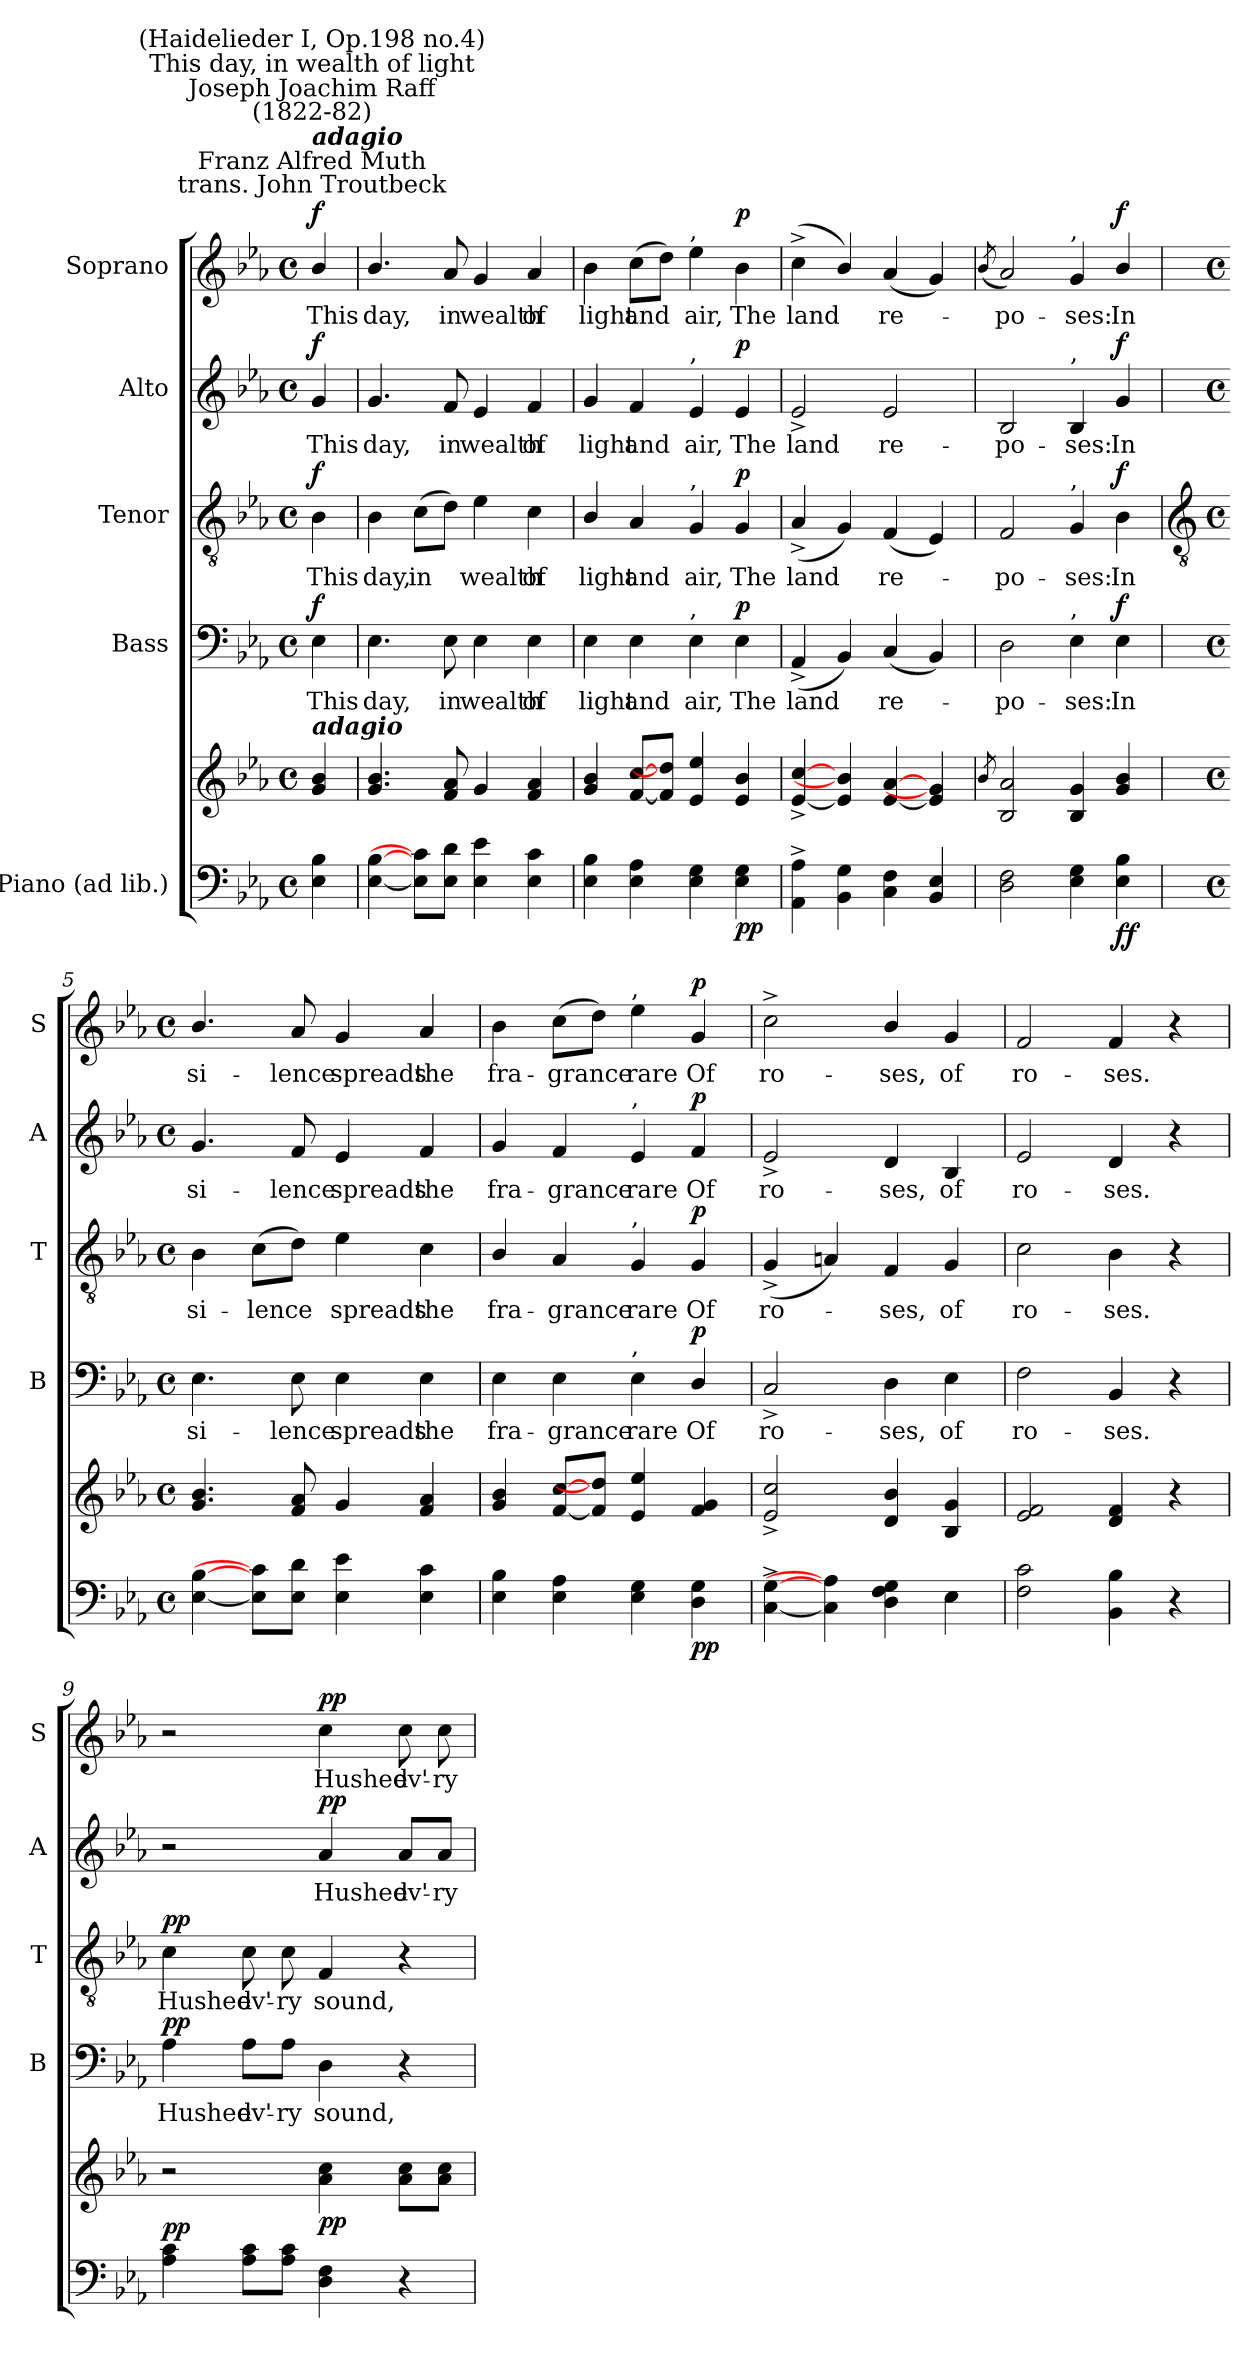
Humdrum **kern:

**kern	**kern	**dynam	**kern	**text	**dynam	**kern	**text	**dynam	**kern	**text	**dynam	**kern	**text	**dynam
*part5	*part5	*part5	*part4	*part4	*part4	*part3	*part3	*part3	*part2	*part2	*part2	*part1	*part1	*part1
*staff6	*staff5	*staff5/6	*staff4	*staff4	*staff4	*staff3	*staff3	*staff3	*staff2	*staff2	*staff2	*staff1	*staff1	*staff1
*I"Piano (ad lib.)	*	*	*I"Bass	*	*	*I"Tenor	*	*	*I"Alto	*	*	*I"Soprano	*	*
*	*	*	*I'B	*	*	*I'T	*	*	*I'A	*	*	*I'S	*	*
*clefF4	*clefG2	*	*clefF4	*	*	*clefGv2	*	*	*clefG2	*	*	*clefG2	*	*
*k[b-e-a-]	*k[b-e-a-]	*	*k[b-e-a-]	*	*	*k[b-e-a-]	*	*	*k[b-e-a-]	*	*	*k[b-e-a-]	*	*
*E-:	*E-:	*	*E-:	*	*	*E-:	*	*	*E-:	*	*	*E-:	*	*
*M4/4	*M4/4	*	*M4/4	*	*	*M4/4	*	*	*M4/4	*	*	*M4/4	*	*
*met(c)	*met(c)	*	*met(c)	*	*	*met(c)	*	*	*met(c)	*	*	*met(c)	*	*
*MM116	*MM116	*	*MM116	*	*	*MM116	*	*	*MM116	*	*	*MM116	*	*
=	=	=	=	=	=	=	=	=	=	=	=	=	=	=
!	!	!	!	!	!	!	!	!	!	!	!	!LO:TX:a:cj:t=Franz Alfred Muth\ntrans. John Troutbeck	!	!
!	!	!	!	!	!	!	!	!	!	!	!	!LO:TX:a:Bi:t=adagio	!	!
!	!	!	!	!	!	!	!	!	!	!	!	!LO:TX:a:cj:t=Joseph Joachim Raff\n(1822-82)	!	!
!	!	!	!	!	!	!	!	!	!	!	!	!LO:TX:a:cj:t=This day, in wealth of light	!	!
!	!	!	!	!	!	!	!	!	!	!	!	!LO:TX:a:cj:t=(Haidelieder I, Op.198 no.4)	!	!
!	!LO:TX:a:Bi:t=adagio	!	!	!	!	!	!	!	!	!	!	!	!	!
!	!	!LO:DY:b=2	!	!LO:LY:b	!	!	!LO:LY:b	!	!	!LO:LY:b	!	!	!LO:LY:b	!
!	!	!LO:DY:n=1:b=2	!	!	!	!	!	!	!	!	!	!	!	!
!	!	!LO:DY:n=2:b	!	!	!LO:DY:b	!	!	!LO:DY:b	!	!	!LO:DY:b	!	!	!LO:DY:b
4E-\ 4B-\	4g/ 4b-/	mf f f	4E-	This	f	4B-	This	f	4g	This	f	4b-/	This	f
=1	=1	=1	=1	=1	=1	=1	=1	=1	=1	=1	=1	=1	=1	=1
!	!	!	!	!LO:LY:b	!	!	!LO:LY:b	!	!	!LO:LY:b	!	!	!LO:LY:b	!
[4E- [4B-	4.g/ 4.b-/	.	4.E-	day,	.	4B-	day,	.	4.g	day,	.	4.b-/	day,	.
!	!	!	!	!	!	!	!LO:LY:b	!	!	!	!	!	!	!
8E-] 8c]L	.	.	.	.	.	(>8cL	in	.	.	.	.	.	.	.
!	!	!	!	!LO:LY:b	!	!	!	!	!	!LO:LY:b	!	!	!LO:LY:b	!
8E- 8dJ	8f 8a-	.	8E-	in	.	8dJ)	.	.	8f	in	.	8a-	in	.
!	!	!	!	!LO:LY:b	!	!	!LO:LY:b	!	!	!LO:LY:b	!	!	!LO:LY:b	!
4E- 4e-	4g	.	4E-	wealth	.	4e-	wealth	.	4e-	wealth	.	4g	wealth	.
!	!	!	!	!LO:LY:b	!	!	!LO:LY:b	!	!	!LO:LY:b	!	!	!LO:LY:b	!
4E- 4c	4f 4a-	.	4E-	of	.	4c	of	.	4f	of	.	4a-	of	.
=2	=2	=2	=2	=2	=2	=2	=2	=2	=2	=2	=2	=2	=2	=2
!	!	!	!	!LO:LY:b	!	!	!LO:LY:b	!	!	!LO:LY:b	!	!	!LO:LY:b	!
4E- 4B-	4g 4b-	.	4E-	light	.	4B-/	light	.	4g	light	.	4b-	light	.
!	!	!	!	!LO:LY:b	!	!	!LO:LY:b	!	!	!LO:LY:b	!	!	!LO:LY:b	!
4E- 4A-	[8f [8ccL	.	4E-	and	.	4A-	and	.	4f	and	.	(>8ccL	and	.
.	8f] 8dd]J	.	.	.	.	.	.	.	.	.	.	8ddJ)	.	.
!	!	!	!	!	!	!	!	!	!	!	!	!LO:TX:a:t=,	!	!
!	!	!	!	!	!	!	!	!	!LO:TX:a:t=,	!	!	!	!	!
!	!	!	!	!	!	!LO:TX:a:t=,	!	!	!	!	!	!	!	!
!	!	!	!LO:TX:a:t=,	!	!	!	!	!	!	!	!	!	!	!
!	!	!	!	!LO:LY:b	!	!	!LO:LY:b	!	!	!LO:LY:b	!	!	!LO:LY:b	!
4E- 4G	4e- 4ee-	.	4E-	air,	.	4G	air,	.	4e-	air,	.	4ee-	air,	.
!	!	!LO:DY:b=2	!	!LO:LY:b	!	!	!LO:LY:b	!	!	!LO:LY:b	!	!	!LO:LY:b	!
!	!	!LO:DY:n=1:b	!	!	!LO:DY:b	!	!	!LO:DY:b	!	!	!LO:DY:b	!	!	!LO:DY:b
4E- 4G	4e- 4b-	p p	4E-	The	p	4G	The	p	4e-	The	p	4b-	The	p
=3	=3	=3	=3	=3	=3	=3	=3	=3	=3	=3	=3	=3	=3	=3
!	!	!	!	!LO:LY:b	!	!	!LO:LY:b	!	!	!LO:LY:b	!	!	!LO:LY:b	!
4AA-^ 4A-^	[4e-^ [4cc^	.	(<4AA-^	land	.	(<4A-^	land	.	2e-^	land	.	(<4cc^	land	.
4BB- 4G	4e-/] 4b-/]	.	4BB-)	.	.	4G)	.	.	.	.	.	4b-/)	.	.
!	!	!	!	!LO:LY:b	!	!	!LO:LY:b	!	!	!LO:LY:b	!	!	!LO:LY:b	!
4C 4F	[4e- [4a-	.	(<4C	re-	.	(<4F	re-	.	2e-	re-	.	(<4a-	re-	.
4BB- 4E-	4e-] 4g]	.	4BB-)	.	.	4E-)	.	.	.	.	.	4g)	.	.
=4	=4	=4	=4	=4	=4	=4	=4	=4	=4	=4	=4	=4	=4	=4
.	8qb-/	.	.	.	.	.	.	.	.	.	.	(<8qb-/	.	.
!	!	!	!	!LO:LY:b	!	!	!LO:LY:b	!	!	!LO:LY:b	!	!	!LO:LY:b	!
2D 2F	2B- 2a-	.	2D	po-	.	2F	po-	.	2B-	-po-	.	2a-)	po-	.
!	!	!	!	!	!	!	!	!	!	!	!	!LO:TX:a:t=,	!	!
!	!	!	!	!	!	!	!	!	!LO:TX:a:t=,	!	!	!	!	!
!	!	!	!	!	!	!LO:TX:a:t=,	!	!	!	!	!	!	!	!
!	!	!	!LO:TX:a:t=,	!	!	!	!	!	!	!	!	!	!	!
!	!	!	!	!LO:LY:b	!	!	!LO:LY:b	!	!	!LO:LY:b	!	!	!LO:LY:b	!
4E- 4G	4B- 4g	.	4E-	-ses:	.	4G	-ses:	.	4B-	-ses:	.	4g	-ses:	.
!	!	!LO:DY:b=2	!	!LO:LY:b	!	!	!LO:LY:b	!	!	!LO:LY:b	!	!	!LO:LY:b	!
!	!	!LO:DY:n=1:b	!	!	!LO:DY:b	!	!	!LO:DY:b	!	!	!LO:DY:b	!	!	!LO:DY:b
4E- 4B-	4g/ 4b-/	f f	4E-	In	f	4B-	In	f	4g	In	f	4b-/	In	f
!!LO:LB:g=z
=5	=5	=5	=5	=5	=5	=5	=5	=5	=5	=5	=5	=5	=5	=5
*	*	*	*	*	*	*clefGv2	*	*	*	*	*	*	*	*
*M4/4	*M4/4	*	*M4/4	*	*	*M4/4	*	*	*M4/4	*	*	*M4/4	*	*
*met(c)	*met(c)	*	*met(c)	*	*	*met(c)	*	*	*met(c)	*	*	*met(c)	*	*
!	!	!	!	!LO:LY:b	!	!	!LO:LY:b	!	!	!LO:LY:b	!	!	!LO:LY:b	!
[4E- [4B-	4.g/ 4.b-/	.	4.E-	si-	.	4B-	si-	.	4.g	si-	.	4.b-/	si-	.
!	!	!	!	!	!	!	!LO:LY:b	!	!	!	!	!	!	!
8E-] 8c]L	.	.	.	.	.	(>8cL	-lence	.	.	.	.	.	.	.
!	!	!	!	!LO:LY:b	!	!	!	!	!	!LO:LY:b	!	!	!LO:LY:b	!
8E- 8dJ	8f 8a-	.	8E-	-lence	.	8dJ)	.	.	8f	-lence	.	8a-	-lence	.
!	!	!	!	!LO:LY:b	!	!	!LO:LY:b	!	!	!LO:LY:b	!	!	!LO:LY:b	!
4E- 4e-	4g	.	4E-	spreads	.	4e-	spreads	.	4e-	spreads	.	4g	spreads	.
!	!	!	!	!LO:LY:b	!	!	!LO:LY:b	!	!	!LO:LY:b	!	!	!LO:LY:b	!
4E- 4c	4f 4a-	.	4E-	the	.	4c	the	.	4f	the	.	4a-	the	.
=6	=6	=6	=6	=6	=6	=6	=6	=6	=6	=6	=6	=6	=6	=6
!	!	!	!	!LO:LY:b	!	!	!LO:LY:b	!	!	!LO:LY:b	!	!	!LO:LY:b	!
4E- 4B-	4g 4b-	.	4E-	fra-	.	4B-/	fra-	.	4g	fra-	.	4b-	fra-	.
!	!	!	!	!LO:LY:b	!	!	!LO:LY:b	!	!	!LO:LY:b	!	!	!LO:LY:b	!
4E- 4A-	[8f [8ccL	.	4E-	-grance	.	4A-	-grance	.	4f	-grance	.	(>8ccL	-grance	.
.	8f] 8dd]J	.	.	.	.	.	.	.	.	.	.	8ddJ)	.	.
!	!	!	!	!	!	!	!	!	!	!	!	!LO:TX:a:t=,	!	!
!	!	!	!	!	!	!	!	!	!LO:TX:a:t=,	!	!	!	!	!
!	!	!	!	!	!	!LO:TX:a:t=,	!	!	!	!	!	!	!	!
!	!	!	!LO:TX:a:t=,	!	!	!	!	!	!	!	!	!	!	!
!	!	!	!	!LO:LY:b	!	!	!LO:LY:b	!	!	!LO:LY:b	!	!	!LO:LY:b	!
4E- 4G	4e- 4ee-	.	4E-	rare	.	4G	rare	.	4e-	rare	.	4ee-	rare	.
!	!	!LO:DY:b=2	!	!LO:LY:b	!	!	!LO:LY:b	!	!	!LO:LY:b	!	!	!LO:LY:b	!
!	!	!LO:DY:n=1:b	!	!	!LO:DY:b	!	!	!LO:DY:b	!	!	!LO:DY:b	!	!	!LO:DY:b
4D\ 4G\	4f 4g	p p	4D/	Of	p	4G	Of	p	4f	Of	p	4g	Of	p
=7	=7	=7	=7	=7	=7	=7	=7	=7	=7	=7	=7	=7	=7	=7
!	!	!	!	!LO:LY:b	!	!	!LO:LY:b	!	!	!LO:LY:b	!	!	!LO:LY:b	!
[4C^ [4G^	2e-^ 2cc^	.	2C^	ro-	.	(<4G^	ro-	.	2e-^	ro-	.	2cc^	ro-	.
4C] 4A]	.	.	.	.	.	4An)	.	.	.	.	.	.	.	.
!	!	!	!	!LO:LY:b	!	!	!LO:LY:b	!	!	!LO:LY:b	!	!	!LO:LY:b	!
4D 4F 4G	4d/ 4b-/	.	4D	-ses,	.	4F	ses,	.	4d	-ses,	.	4b-/	-ses,	.
!	!	!	!	!LO:LY:b	!	!	!LO:LY:b	!	!	!LO:LY:b	!	!	!LO:LY:b	!
4E-	4B- 4g	.	4E-	of	.	4G	of	.	4B-	of	.	4g	of	.
=8	=8	=8	=8	=8	=8	=8	=8	=8	=8	=8	=8	=8	=8	=8
!	!	!	!	!LO:LY:b	!	!	!LO:LY:b	!	!	!LO:LY:b	!	!	!LO:LY:b	!
2F 2c	2e- 2f	.	2F	ro-	.	2c	ro-	.	2e-	ro-	.	2f	ro-	.
!	!	!	!	!LO:LY:b	!	!	!LO:LY:b	!	!	!LO:LY:b	!	!	!LO:LY:b	!
4BB- 4B-	4d 4f	.	4BB-	-ses.	.	4B-	-ses.	.	4d	-ses.	.	4f	-ses.	.
4r	4r	.	4r	.	.	4r	.	.	4r	.	.	4r	.	.
=9	=9	=9	=9	=9	=9	=9	=9	=9	=9	=9	=9	=9	=9	=9
!	!	!LO:DY:a=2	!	!LO:LY:b	!LO:DY:b	!	!LO:LY:b	!LO:DY:b	!	!	!	!	!	!
4A- 4c	2r	pp	4A-	Hushed	pp	4c	Hushed	pp	2r	.	.	2r	.	.
!	!	!	!	!LO:LY:b	!	!	!LO:LY:b	!	!	!	!	!	!	!
8A- 8cL	.	.	8A-\L	ev'-	.	8c	ev'-	.	.	.	.	.	.	.
!	!	!	!	!LO:LY:b	!	!	!LO:LY:b	!	!	!	!	!	!	!
8A- 8cJ	.	.	8A-\J	-ry	.	8c	-ry	.	.	.	.	.	.	.
!	!	!LO:DY:b	!	!LO:LY:b	!	!	!LO:LY:b	!	!	!LO:LY:b	!LO:DY:b	!	!LO:LY:b	!LO:DY:b
4D 4F	4a- 4cc	pp	4D	sound,	.	4F	sound,	.	4a-	Hushed	pp	4cc	Hushed	pp
!	!	!	!	!	!	!	!	!	!	!LO:LY:b	!	!	!LO:LY:b	!
4r	8a- 8ccL	.	4r	.	.	4r	.	.	8a-/L	ev'-	.	8cc	ev'-	.
!	!	!	!	!	!	!	!	!	!	!LO:LY:b	!	!	!LO:LY:b	!
.	8a- 8ccJ	.	.	.	.	.	.	.	8a-/J	-ry	.	8cc	-ry	.
=	=	=	=	=	=	=	=	=	=	=	=	=	=	=
*-	*-	*-	*-	*-	*-	*-	*-	*-	*-	*-	*-	*-	*-	*-
